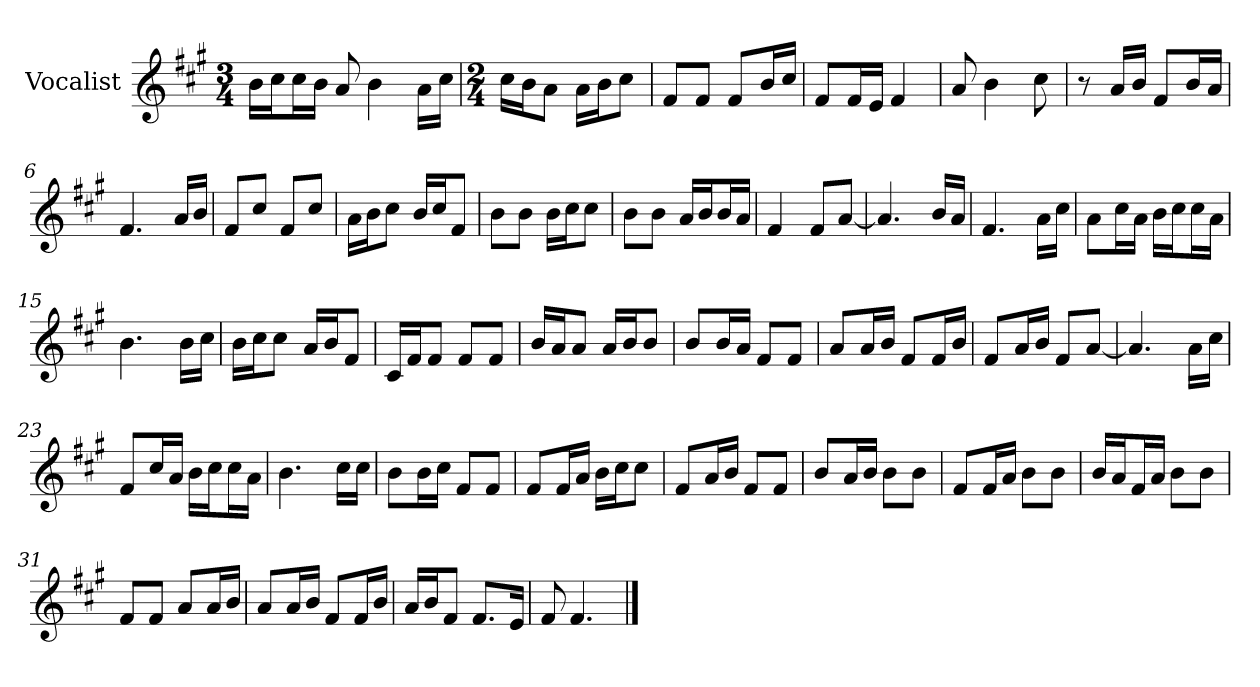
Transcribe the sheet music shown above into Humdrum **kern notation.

**kern
*part1
*staff1
*I"Vocalist
*k[f#c#g#]
*A:
*M3/4
=
16bLL
16cc#J
16cc#L
16bJJ
8a
4b
16aLL
16cc#JJ
=1
*M2/4
16cc#LL
16bJ
8aJ
16aLL
16bJ
8cc#J
=2
8f#L
8f#J
8f#L
16bL
16cc#JJ
=3
8f#L
16f#L
16eJJ
4f#
=4
8a
4b
8cc#
=5
8r
16aLL
16bJJ
8f#L
16bL
16aJJ
=6
4.f#
16aLL
16bJJ
=7
8f#L
8cc#J
8f#L
8cc#J
=8
16aLL
16bJ
8cc#J
16bLL
16cc#J
8f#J
=9
8bL
8bJ
16bLL
16cc#J
8cc#J
=10
8bL
8bJ
16aLL
16bJ
16bL
16aJJ
=11
4f#
8f#L
[8aJ
=12
4.a]
16bLL
16aJJ
=13
4.f#
16aLL
16cc#JJ
=14
8aL
16cc#L
16aJJ
16bLL
16cc#J
16cc#L
16aJJ
=15
4.b
16bLL
16cc#JJ
=16
16bLL
16cc#J
8cc#J
16aLL
16bJ
8f#J
=17
16c#LL
16f#J
8f#J
8f#L
8f#J
=18
16bLL
16aJ
8aJ
16aLL
16bJ
8bJ
=19
8bL
16bL
16aJJ
8f#L
8f#J
=20
8aL
16aL
16bJJ
8f#L
16f#L
16bJJ
=21
8f#L
16aL
16bJJ
8f#L
[8aJ
=22
4.a]
16aLL
16cc#JJ
=23
8f#L
16cc#L
16aJJ
16bLL
16cc#J
16cc#L
16aJJ
=24
4.b
16cc#LL
16cc#JJ
=25
8bL
16bL
16cc#JJ
8f#L
8f#J
=26
8f#L
16f#L
16aJJ
16bLL
16cc#J
8cc#J
=27
8f#L
16aL
16bJJ
8f#L
8f#J
=28
8bL
16aL
16bJJ
8bL
8bJ
=29
8f#L
16f#L
16aJJ
8bL
8bJ
=30
16bLL
16aJ
16f#L
16aJJ
8bL
8bJ
=31
8f#L
8f#J
8aL
16aL
16bJJ
=32
8aL
16aL
16bJJ
8f#L
16f#L
16bJJ
=33
16aLL
16bJ
8f#J
8.f#L
16eJk
=34
8f#
4.f#
==
*-
